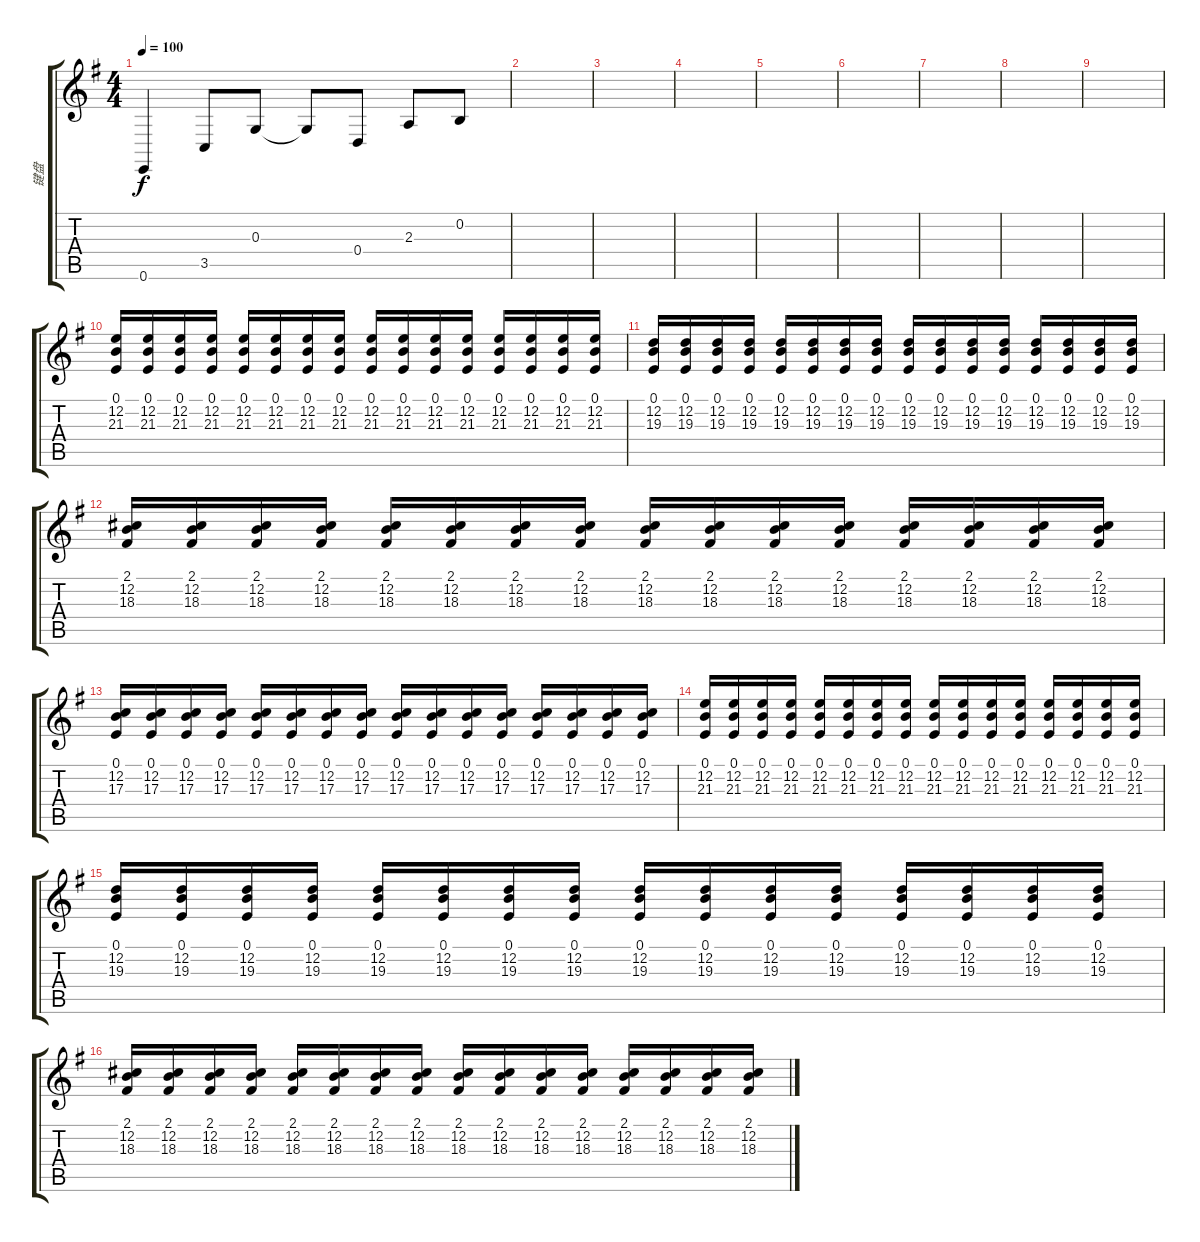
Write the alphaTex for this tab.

\track ("键盘" "键盘") {instrument flute}
\staff {score tabs}
\tuning (E4 B3 G3 D3 A2 E2) {hide}
\ts (4 4)
\tempo 100
\clef g2
\ks eminor
0.6.4{dy f} 3.5.8 0.3.8 0.3{t}.8 0.4.8 2.3.8 0.2.8 |
|
|
|
|
|
|
|
|
(0.1 12.2 21.3).16{volume 8 instrument drawbarorgan} (0.1 12.2 21.3).16 (0.1 12.2 21.3).16 (0.1 12.2 21.3).16 (0.1 12.2 21.3).16 (0.1 12.2 21.3).16 (0.1 12.2 21.3).16 (0.1 12.2 21.3).16 (0.1 12.2 21.3).16 (0.1 12.2 21.3).16 (0.1 12.2 21.3).16 (0.1 12.2 21.3).16 (0.1 12.2 21.3).16 (0.1 12.2 21.3).16 (0.1 12.2 21.3).16 (0.1 12.2 21.3).16 |
(0.1 12.2 19.3).16 (0.1 12.2 19.3).16 (0.1 12.2 19.3).16 (0.1 12.2 19.3).16 (0.1 12.2 19.3).16 (0.1 12.2 19.3).16 (0.1 12.2 19.3).16 (0.1 12.2 19.3).16 (0.1 12.2 19.3).16 (0.1 12.2 19.3).16 (0.1 12.2 19.3).16 (0.1 12.2 19.3).16 (0.1 12.2 19.3).16 (0.1 12.2 19.3).16 (0.1 12.2 19.3).16 (0.1 12.2 19.3).16 |
(2.1 12.2 18.3).16 (2.1 12.2 18.3).16 (2.1 12.2 18.3).16 (2.1 12.2 18.3).16 (2.1 12.2 18.3).16 (2.1 12.2 18.3).16 (2.1 12.2 18.3).16 (2.1 12.2 18.3).16 (2.1 12.2 18.3).16 (2.1 12.2 18.3).16 (2.1 12.2 18.3).16 (2.1 12.2 18.3).16 (2.1 12.2 18.3).16 (2.1 12.2 18.3).16 (2.1 12.2 18.3).16 (2.1 12.2 18.3).16 |
(0.1 12.2 17.3).16 (0.1 12.2 17.3).16 (0.1 12.2 17.3).16 (0.1 12.2 17.3).16 (0.1 12.2 17.3).16 (0.1 12.2 17.3).16 (0.1 12.2 17.3).16 (0.1 12.2 17.3).16 (0.1 12.2 17.3).16 (0.1 12.2 17.3).16 (0.1 12.2 17.3).16 (0.1 12.2 17.3).16 (0.1 12.2 17.3).16 (0.1 12.2 17.3).16 (0.1 12.2 17.3).16 (0.1 12.2 17.3).16 |
(0.1 12.2 21.3).16 (0.1 12.2 21.3).16 (0.1 12.2 21.3).16 (0.1 12.2 21.3).16 (0.1 12.2 21.3).16 (0.1 12.2 21.3).16 (0.1 12.2 21.3).16 (0.1 12.2 21.3).16 (0.1 12.2 21.3).16 (0.1 12.2 21.3).16 (0.1 12.2 21.3).16 (0.1 12.2 21.3).16 (0.1 12.2 21.3).16 (0.1 12.2 21.3).16 (0.1 12.2 21.3).16 (0.1 12.2 21.3).16 |
(0.1 12.2 19.3).16 (0.1 12.2 19.3).16 (0.1 12.2 19.3).16 (0.1 12.2 19.3).16 (0.1 12.2 19.3).16 (0.1 12.2 19.3).16 (0.1 12.2 19.3).16 (0.1 12.2 19.3).16 (0.1 12.2 19.3).16 (0.1 12.2 19.3).16 (0.1 12.2 19.3).16 (0.1 12.2 19.3).16 (0.1 12.2 19.3).16 (0.1 12.2 19.3).16 (0.1 12.2 19.3).16 (0.1 12.2 19.3).16 |
(2.1 12.2 18.3).16 (2.1 12.2 18.3).16 (2.1 12.2 18.3).16 (2.1 12.2 18.3).16 (2.1 12.2 18.3).16 (2.1 12.2 18.3).16 (2.1 12.2 18.3).16 (2.1 12.2 18.3).16 (2.1 12.2 18.3).16 (2.1 12.2 18.3).16 (2.1 12.2 18.3).16 (2.1 12.2 18.3).16 (2.1 12.2 18.3).16 (2.1 12.2 18.3).16 (2.1 12.2 18.3).16 (2.1 12.2 18.3).16
